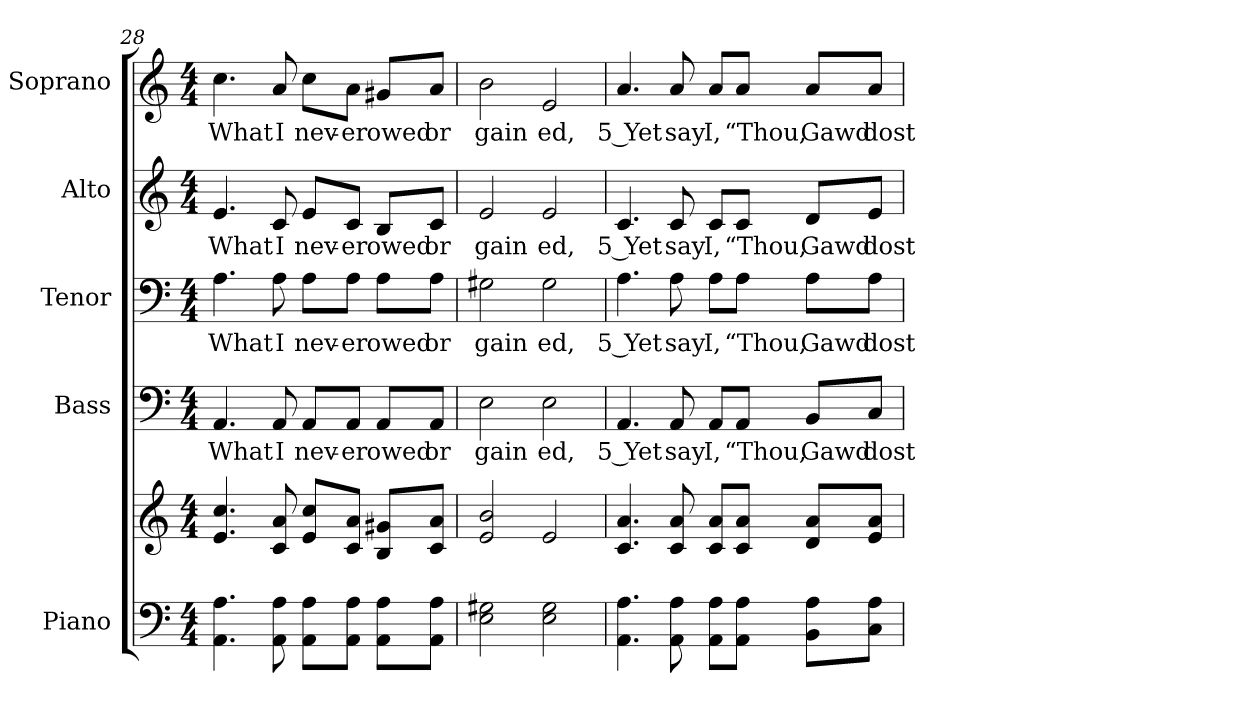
**kern	**kern	**kern	**text	**kern	**text	**kern	**text	**kern	**text
*part5	*part5	*part4	*part4	*part3	*part3	*part2	*part2	*part1	*part1
*staff6	*staff5	*staff4	*staff4	*staff3	*staff3	*staff2	*staff2	*staff1	*staff1
*I"Piano	*	*I"Bass	*	*I"Tenor	*	*I"Alto	*	*I"Soprano	*
*I'Pno.	*	*I'B.	*	*I'T.	*	*I'A.	*	*I'S.	*
*clefF4	*clefG2	*clefF4	*	*clefF4	*	*clefG2	*	*clefG2	*
*k[]	*k[]	*k[]	*	*k[]	*	*k[]	*	*k[]	*
*C:	*C:	*C:	*	*C:	*	*C:	*	*C:	*
*M4/4	*M4/4	*M4/4	*	*M4/4	*	*M4/4	*	*M4/4	*
=28	=28	=28	=28	=28	=28	=28	=28	=28	=28
!	!	!	!LO:LY:b:color=#000000	!	!	!	!	!	!
!	!	!	!	!	!LO:LY:b:color=#000000	!	!	!	!
!	!	!	!	!	!	!	!LO:LY:b:color=#000000	!	!
!	!	!	!	!	!	!	!	!	!LO:LY:b:color=#000000
4.AAi\ 4.Ai	4.ei/ 4.cci	4.AAi/	What	4.Ai\	What	4.ei/	What	4.cci\	What
!	!	!	!LO:LY:b:color=#000000	!	!	!	!	!	!
!	!	!	!	!	!LO:LY:b:color=#000000	!	!	!	!
!	!	!	!	!	!	!	!LO:LY:b:color=#000000	!	!
!	!	!	!	!	!	!	!	!	!LO:LY:b:color=#000000
8AAi\ 8Ai	8ci/ 8ai	8AAi/	I	8Ai\	I	8ci/	I	8ai/	I
!	!	!	!LO:LY:b:color=#000000	!	!	!	!	!	!
!	!	!	!	!	!LO:LY:b:color=#000000	!	!	!	!
!	!	!	!	!	!	!	!LO:LY:b:color=#000000	!	!
!	!	!	!	!	!	!	!	!	!LO:LY:b:color=#000000
8AAi\ 8Ai\L	8ei/ 8cci/L	8AAi/L	nev-	8Ai\L	nev-	8ei/L	nev-	8cci\L	nev-
!	!	!	!LO:LY:b:color=#000000	!	!	!	!	!	!
!	!	!	!	!	!LO:LY:b:color=#000000	!	!	!	!
!	!	!	!	!	!	!	!LO:LY:b:color=#000000	!	!
!	!	!	!	!	!	!	!	!	!LO:LY:b:color=#000000
8AAi\ 8Ai\J	8ci/ 8ai/J	8AAi/J	-er	8Ai\J	-er	8ci/J	-er	8ai\J	-er
!	!	!	!LO:LY:b:color=#000000	!	!	!	!	!	!
!	!	!	!	!	!LO:LY:b:color=#000000	!	!	!	!
!	!	!	!	!	!	!	!LO:LY:b:color=#000000	!	!
!	!	!	!	!	!	!	!	!	!LO:LY:b:color=#000000
8AAi\ 8Ai\L	8Bi/ 8g#Xi/L	8AAi/L	owed	8Ai\L	owed	8Bi/L	owed	8g#Xi/L	owed
!	!	!	!LO:LY:b:color=#000000	!	!	!	!	!	!
!	!	!	!	!	!LO:LY:b:color=#000000	!	!	!	!
!	!	!	!	!	!	!	!LO:LY:b:color=#000000	!	!
!	!	!	!	!	!	!	!	!	!LO:LY:b:color=#000000
8AAi\ 8Ai\J	8ci/ 8ai/J	8AAi/J	or	8Ai\J	or	8ci/J	or	8ai/J	or
!!LO:PB:g=z
=29	=29	=29	=29	=29	=29	=29	=29	=29	=29
!	!	!	!LO:LY:b:color=#000000	!	!	!	!	!	!
!	!	!	!	!	!LO:LY:b:color=#000000	!	!	!	!
!	!	!	!	!	!	!	!LO:LY:b:color=#000000	!	!
!	!	!	!	!	!	!	!	!	!LO:LY:b:color=#000000
2Ei\ 2G#Xi	2ei/ 2bi	2Ei\	gain	2G#Xi\	gain	2ei/	gain	2bi\	gain
!	!	!	!LO:LY:b:color=#000000	!	!	!	!	!	!
!	!	!	!	!	!LO:LY:b:color=#000000	!	!	!	!
!	!	!	!	!	!	!	!LO:LY:b:color=#000000	!	!
!	!	!	!	!	!	!	!	!	!LO:LY:b:color=#000000
2Ei\ 2G#i	2ei/	2Ei\	ed,	2G#i\	ed,	2ei/	ed,	2ei/	ed,
=30	=30	=30	=30	=30	=30	=30	=30	=30	=30
!	!	!	!LO:LY:b:color=#000000	!	!	!	!	!	!
!	!	!	!	!	!LO:LY:b:color=#000000	!	!	!	!
!	!	!	!	!	!	!	!LO:LY:b:color=#000000	!	!
!	!	!	!	!	!	!	!	!	!LO:LY:b:color=#000000
4.AAi\ 4.Ai	4.ci/ 4.ai	4.AAi/	5 Yet	4.Ai\	5 Yet	4.ci/	5 Yet	4.ai/	5 Yet
!	!	!	!LO:LY:b:color=#000000	!	!	!	!	!	!
!	!	!	!	!	!LO:LY:b:color=#000000	!	!	!	!
!	!	!	!	!	!	!	!LO:LY:b:color=#000000	!	!
!	!	!	!	!	!	!	!	!	!LO:LY:b:color=#000000
8AAi\ 8Ai	8ci/ 8ai	8AAi/	say	8Ai\	say	8ci/	say	8ai/	say
!	!	!	!LO:LY:b:color=#000000	!	!	!	!	!	!
!	!	!	!	!	!LO:LY:b:color=#000000	!	!	!	!
!	!	!	!	!	!	!	!LO:LY:b:color=#000000	!	!
!	!	!	!	!	!	!	!	!	!LO:LY:b:color=#000000
8AAi\ 8Ai\L	8ci/ 8ai/L	8AAi/L	I,	8Ai\L	I,	8ci/L	I,	8ai/L	I,
!	!	!	!LO:LY:b:color=#000000	!	!	!	!	!	!
!	!	!	!	!	!LO:LY:b:color=#000000	!	!	!	!
!	!	!	!	!	!	!	!LO:LY:b:color=#000000	!	!
!	!	!	!	!	!	!	!	!	!LO:LY:b:color=#000000
8AAi\ 8Ai\J	8ci/ 8ai/J	8AAi/J	“Thou,	8Ai\J	“Thou,	8ci/J	“Thou,	8ai/J	“Thou,
!	!	!	!LO:LY:b:color=#000000	!	!	!	!	!	!
!	!	!	!	!	!LO:LY:b:color=#000000	!	!	!	!
!	!	!	!	!	!	!	!LO:LY:b:color=#000000	!	!
!	!	!	!	!	!	!	!	!	!LO:LY:b:color=#000000
8BBi\ 8Ai\L	8di/ 8ai/L	8BBi/L	Gawd	8Ai\L	Gawd	8di/L	Gawd	8ai/L	Gawd
!	!	!	!LO:LY:b:color=#000000	!	!	!	!	!	!
!	!	!	!	!	!LO:LY:b:color=#000000	!	!	!	!
!	!	!	!	!	!	!	!LO:LY:b:color=#000000	!	!
!	!	!	!	!	!	!	!	!	!LO:LY:b:color=#000000
8Ci\ 8Ai\J	8ei/ 8ai/J	8Ci/J	dost	8Ai\J	dost	8ei/J	dost	8ai/J	dost
=	=	=	=	=	=	=	=	=	=
*-	*-	*-	*-	*-	*-	*-	*-	*-	*-
